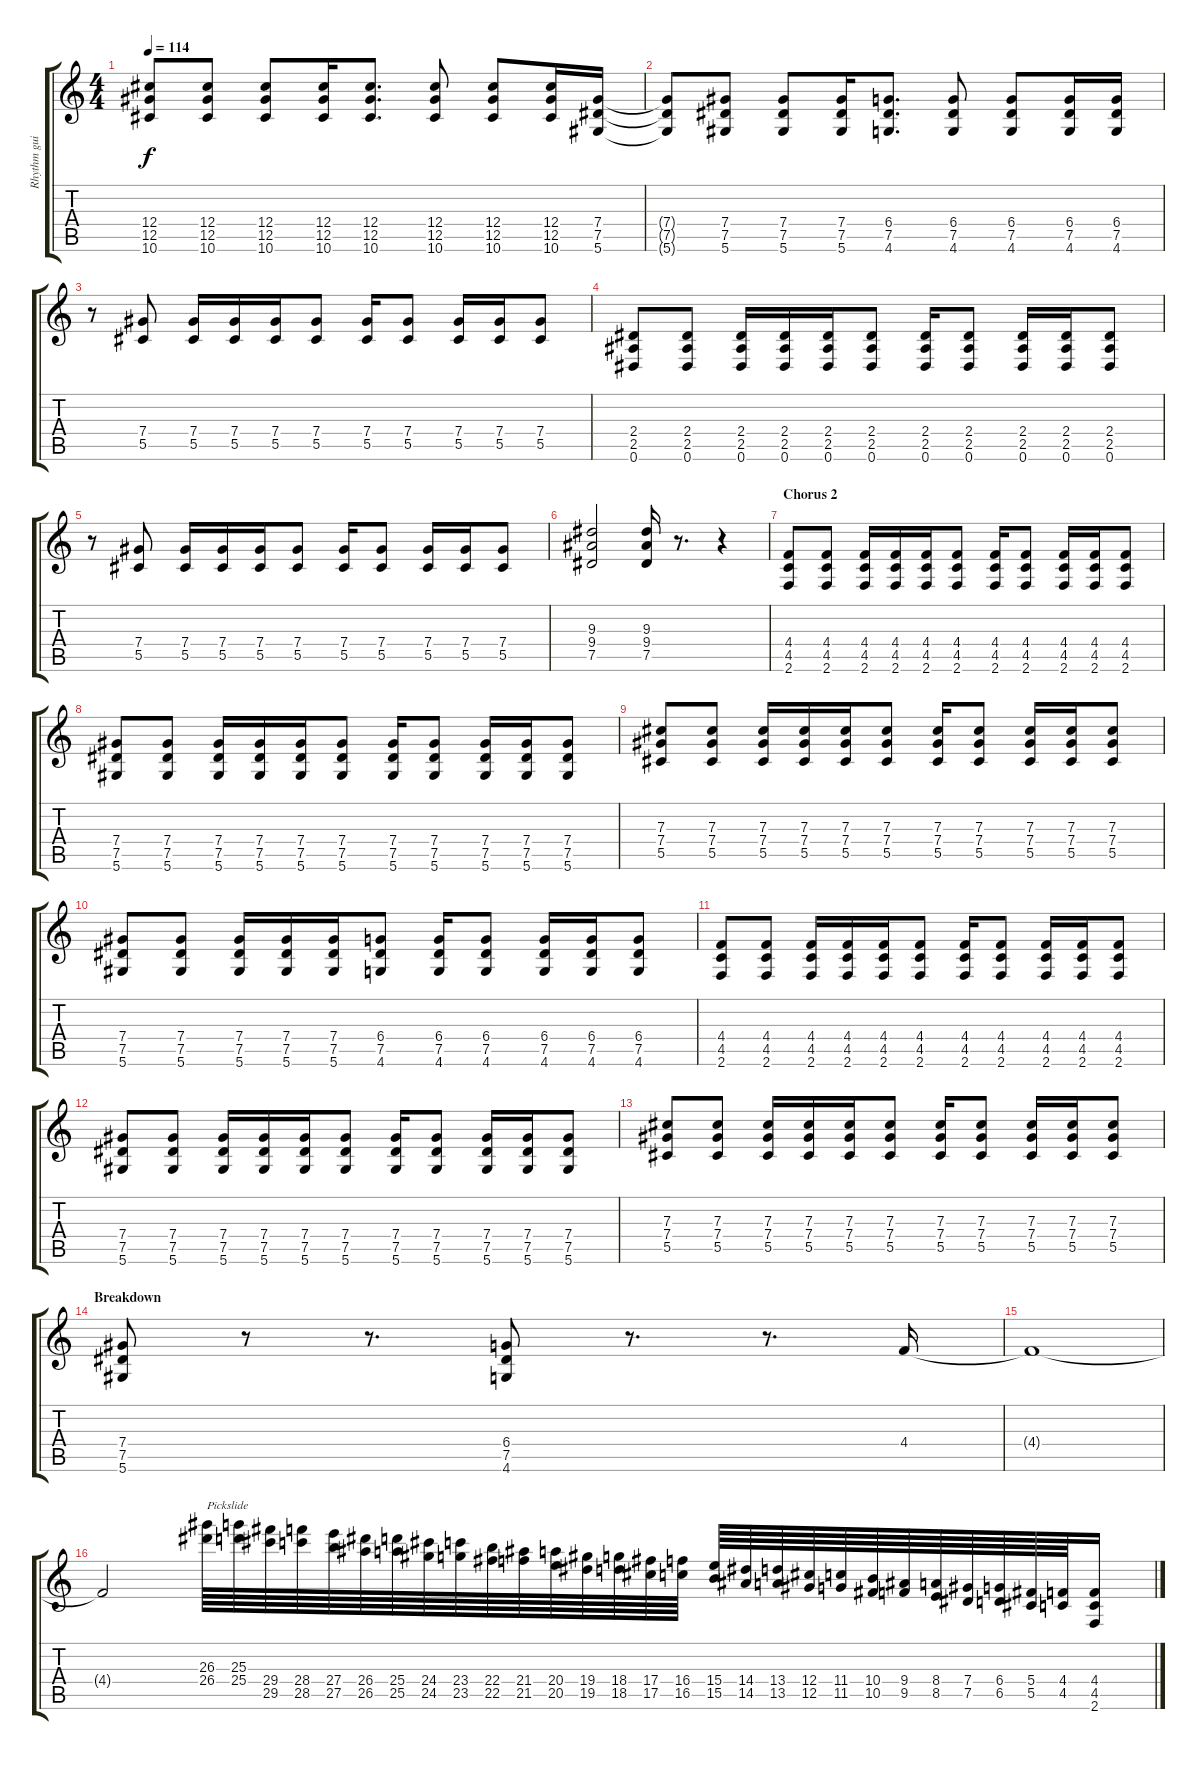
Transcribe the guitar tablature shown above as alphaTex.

\track ("Rhythm guitar" "Rhythm gui") {instrument distortionguitar}
\staff {score tabs}
\tuning (Eb4 Bb3 Gb3 Db3 Ab2 Eb2) {hide}
\ts (4 4)
\tempo 114
\clef g2
\ks c
(12.4{t} 12.5{t} 10.6{t}).8{dy f} (12.4 12.5 10.6).8 (12.4 12.5 10.6).8 (12.4 12.5 10.6).16 (12.4 12.5 10.6).8{d} (12.4 12.5 10.6).8 (12.4 12.5 10.6).8 (12.4 12.5 10.6).16 (7.4 7.5 5.6).16 |
(7.4{t} 7.5{t} 5.6{t}).8 (7.4 7.5 5.6).8 (7.4 7.5 5.6).8 (7.4 7.5 5.6).16 (6.4 7.5 4.6).8{d} (6.4 7.5 4.6).8 (6.4 7.5 4.6).8 (6.4 7.5 4.6).16 (6.4 7.5 4.6).16 |
r.8 (7.4 5.5).8 (7.4 5.5).16 (7.4 5.5).16 (7.4 5.5).16 (7.4 5.5).8 (7.4 5.5).16 (7.4 5.5).8 (7.4 5.5).16 (7.4 5.5).16 (7.4 5.5).8 |
(2.4 2.5 0.6).8 (2.4 2.5 0.6).8 (2.4 2.5 0.6).16 (2.4 2.5 0.6).16 (2.4 2.5 0.6).16 (2.4 2.5 0.6).8 (2.4 2.5 0.6).16 (2.4 2.5 0.6).8 (2.4 2.5 0.6).16 (2.4 2.5 0.6).16 (2.4 2.5 0.6).8 |
r.8 (7.4 5.5).8 (7.4 5.5).16 (7.4 5.5).16 (7.4 5.5).16 (7.4 5.5).8 (7.4 5.5).16 (7.4 5.5).8 (7.4 5.5).16 (7.4 5.5).16 (7.4 5.5).8 |
(9.3 9.4 7.5).2 (9.3 9.4 7.5).16 r.8{d} r.4 |
\section ("" "Chorus 2")
(4.4 4.5 2.6).8 (4.4 4.5 2.6).8 (4.4 4.5 2.6).16 (4.4 4.5 2.6).16 (4.4 4.5 2.6).16 (4.4 4.5 2.6).8 (4.4 4.5 2.6).16 (4.4 4.5 2.6).8 (4.4 4.5 2.6).16 (4.4 4.5 2.6).16 (4.4 4.5 2.6).8 |
(7.4 7.5 5.6).8 (7.4 7.5 5.6).8 (7.4 7.5 5.6).16 (7.4 7.5 5.6).16 (7.4 7.5 5.6).16 (7.4 7.5 5.6).8 (7.4 7.5 5.6).16 (7.4 7.5 5.6).8 (7.4 7.5 5.6).16 (7.4 7.5 5.6).16 (7.4 7.5 5.6).8 |
(7.3 7.4 5.5).8 (7.3 7.4 5.5).8 (7.3 7.4 5.5).16 (7.3 7.4 5.5).16 (7.3 7.4 5.5).16 (7.3 7.4 5.5).8 (7.3 7.4 5.5).16 (7.3 7.4 5.5).8 (7.3 7.4 5.5).16 (7.3 7.4 5.5).16 (7.3 7.4 5.5).8 |
(7.4 7.5 5.6).8 (7.4 7.5 5.6).8 (7.4 7.5 5.6).16 (7.4 7.5 5.6).16 (7.4 7.5 5.6).16 (6.4 7.5 4.6).8 (6.4 7.5 4.6).16 (6.4 7.5 4.6).8 (6.4 7.5 4.6).16 (6.4 7.5 4.6).16 (6.4 7.5 4.6).8 |
(4.4 4.5 2.6).8 (4.4 4.5 2.6).8 (4.4 4.5 2.6).16 (4.4 4.5 2.6).16 (4.4 4.5 2.6).16 (4.4 4.5 2.6).8 (4.4 4.5 2.6).16 (4.4 4.5 2.6).8 (4.4 4.5 2.6).16 (4.4 4.5 2.6).16 (4.4 4.5 2.6).8 |
(7.4 7.5 5.6).8 (7.4 7.5 5.6).8 (7.4 7.5 5.6).16 (7.4 7.5 5.6).16 (7.4 7.5 5.6).16 (7.4 7.5 5.6).8 (7.4 7.5 5.6).16 (7.4 7.5 5.6).8 (7.4 7.5 5.6).16 (7.4 7.5 5.6).16 (7.4 7.5 5.6).8 |
(7.3 7.4 5.5).8 (7.3 7.4 5.5).8 (7.3 7.4 5.5).16 (7.3 7.4 5.5).16 (7.3 7.4 5.5).16 (7.3 7.4 5.5).8 (7.3 7.4 5.5).16 (7.3 7.4 5.5).8 (7.3 7.4 5.5).16 (7.3 7.4 5.5).16 (7.3 7.4 5.5).8 |
\section ("" "Breakdown")
(7.4 7.5 5.6).8 r.8 r.8{d} (6.4 7.5 4.6).8 r.8{d} r.8{d} 4.4.16 |
4.4{t}.1 |
4.4{t}.2 (26.3 26.4).64{txt "Pickslide"} (25.3 25.4).64 (29.4 29.5).64 (28.4 28.5).64 (27.4 27.5).64 (26.4 26.5).64 (25.4 25.5).64 (24.4 24.5).64 (23.4 23.5).64 (22.4 22.5).64 (21.4 21.5).64 (20.4 20.5).64 (19.4 19.5).64 (18.4 18.5).64 (17.4 17.5).64 (16.4 16.5).64 (15.4 15.5).64 (14.4 14.5).64 (13.4 13.5).64 (12.4 12.5).64 (11.4 11.5).64 (10.4 10.5).64 (9.4 9.5).64 (8.4 8.5).64 (7.4 7.5).64 (6.4 6.5).64 (5.4 5.5).64 (4.4 4.5).64 (4.4 4.5 2.6).16
